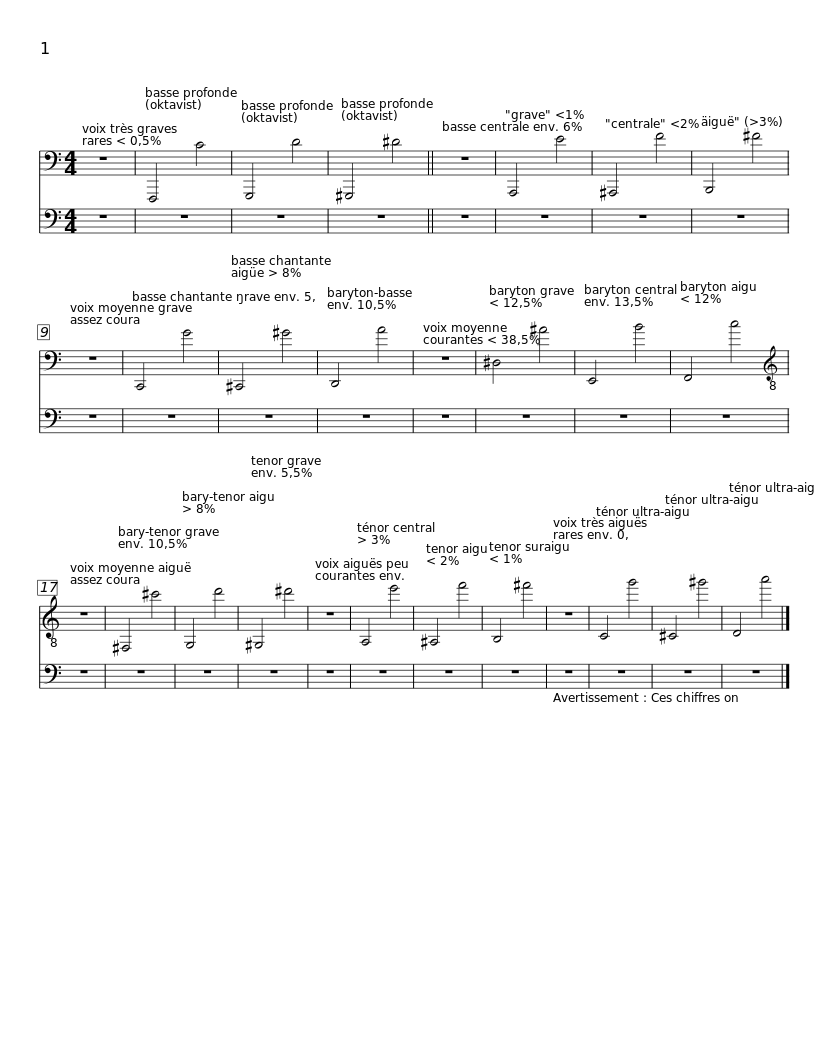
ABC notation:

X:1
%%score 1 2
L:1/8
M:4/4
I:linebreak $
K:C
V:1 bass
V:2 bass
V:1
 z8 | F,,,4 C4 | G,,,4 D4 | ^G,,,4 ^D4 ||$ z8 | %5
 A,,,4 E4 | ^A,,,4 F4 | B,,,4 ^F4 |$ z8 | C,,4 G4 | %10
 ^C,,4 ^G4 | D,,4 A4 |$ z8 | ^D,4 ^A4 | E,,4 B4 | %15
 F,,4 c4 |$[K:treble-8] z8 | ^F,4 ^c'4 | G,4 d'4 | ^G,4 ^d'4 |$ %20
 z8 | A,4 e'4 | ^A,4 f'4 | B,4 ^f'4 |$ z8 | %25
 C4 g'4 | ^C4 ^g'4 | D4 a'4 |] %28
V:2
 z8 | z8 | z8 | z8 ||$ z8 | %5
 z8 | z8 | z8 |$ z8 | z8 | %10
 z8 | z8 |$ z8 | z8 | z8 | %15
 z8 |$ z8 | z8 | z8 | z8 |$ %20
 z8 | z8 | z8 | z8 |$ z8 | %25
 z8 | z8 | z8 |] %28
